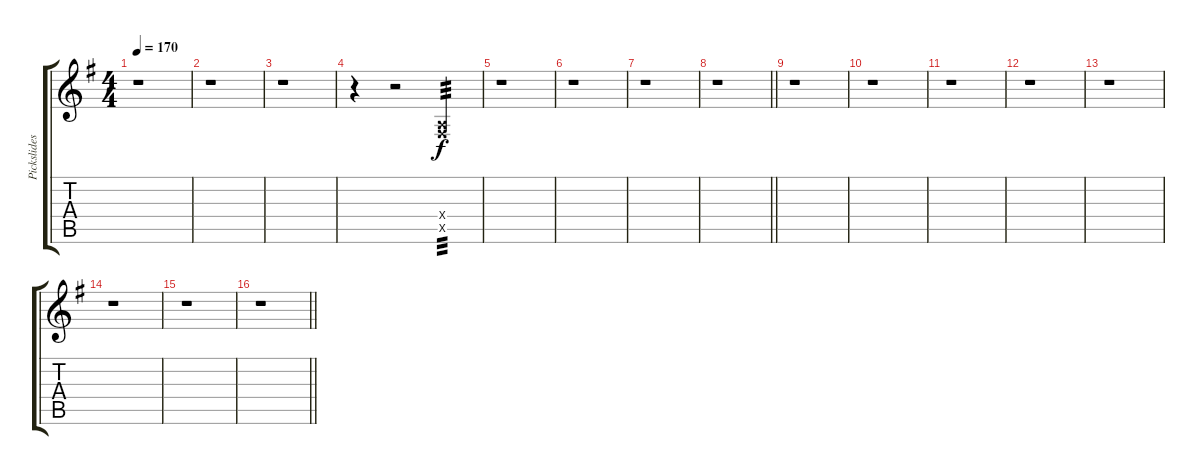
\track ("Pickslides" "Pickslides") {instrument guitarfretnoise}
\staff {score tabs}
\tuning (E4 B3 G3 D3 A2 E2) {hide}
\ts (4 4)
\tempo 170
\clef g2
\ks g
r.1{dy f} |
r.1 |
r.1 |
r.4 r.2 (7.4{x} 9.5{x}).4{tp 3} |
r.1 |
r.1 |
r.1 |
\barLineRight lightlight
r.1 |
r.1 |
r.1 |
r.1 |
r.1 |
r.1 |
r.1 |
r.1 |
\barLineRight lightlight
r.1
